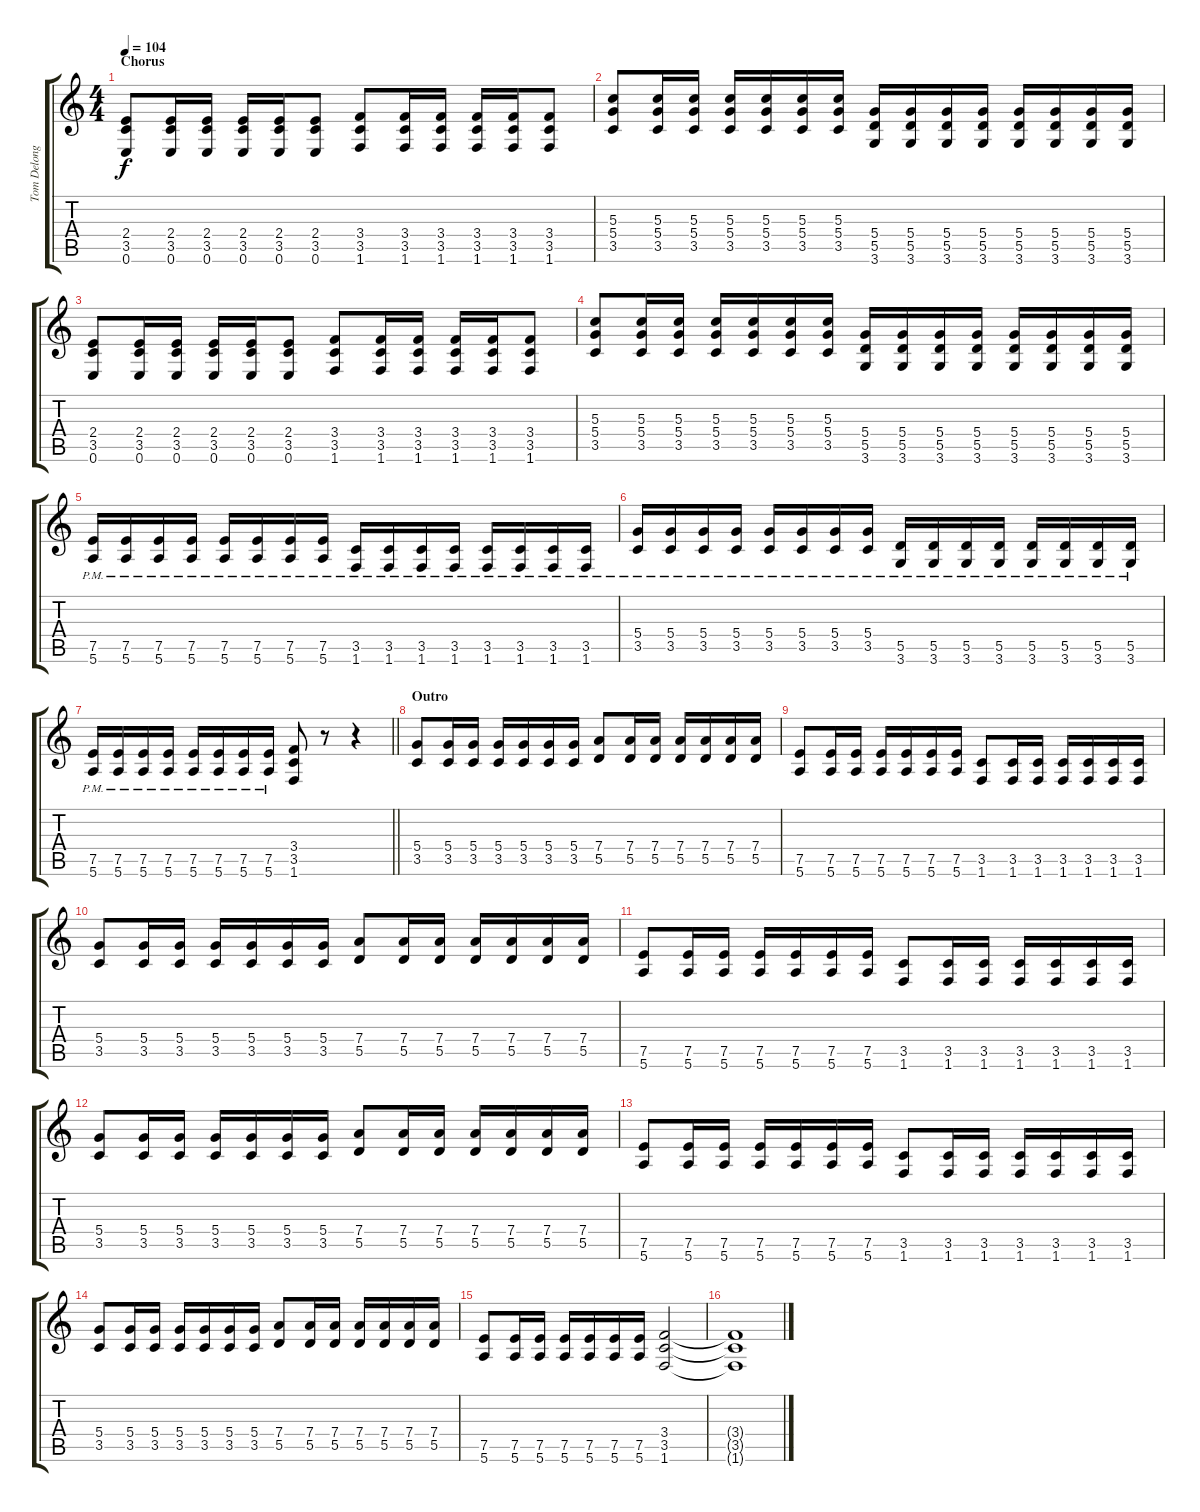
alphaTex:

\track ("Tom Delonge - Guitar" "Tom Delong") {instrument distortionguitar}
\staff {score tabs}
\tuning (E4 B3 G3 D3 A2 E2) {hide}
\ts (4 4)
\section ("" "Chorus")
\tempo 104
\clef g2
\ks c
(2.4 3.5 0.6).8{dy f} (2.4 3.5 0.6).16 (2.4 3.5 0.6).16 (2.4 3.5 0.6).16 (2.4 3.5 0.6).16 (2.4 3.5 0.6).8 (3.4 3.5 1.6).8 (3.4 3.5 1.6).16 (3.4 3.5 1.6).16 (3.4 3.5 1.6).16 (3.4 3.5 1.6).16 (3.4 3.5 1.6).8 |
(5.3 5.4 3.5).8 (5.3 5.4 3.5).16 (5.3 5.4 3.5).16 (5.3 5.4 3.5).16 (5.3 5.4 3.5).16 (5.3 5.4 3.5).16 (5.3 5.4 3.5).16 (5.4 5.5 3.6).16 (5.4 5.5 3.6).16 (5.4 5.5 3.6).16 (5.4 5.5 3.6).16 (5.4 5.5 3.6).16 (5.4 5.5 3.6).16 (5.4 5.5 3.6).16 (5.4 5.5 3.6).16 |
(2.4 3.5 0.6).8 (2.4 3.5 0.6).16 (2.4 3.5 0.6).16 (2.4 3.5 0.6).16 (2.4 3.5 0.6).16 (2.4 3.5 0.6).8 (3.4 3.5 1.6).8 (3.4 3.5 1.6).16 (3.4 3.5 1.6).16 (3.4 3.5 1.6).16 (3.4 3.5 1.6).16 (3.4 3.5 1.6).8 |
(5.3 5.4 3.5).8 (5.3 5.4 3.5).16 (5.3 5.4 3.5).16 (5.3 5.4 3.5).16 (5.3 5.4 3.5).16 (5.3 5.4 3.5).16 (5.3 5.4 3.5).16 (5.4 5.5 3.6).16 (5.4 5.5 3.6).16 (5.4 5.5 3.6).16 (5.4 5.5 3.6).16 (5.4 5.5 3.6).16 (5.4 5.5 3.6).16 (5.4 5.5 3.6).16 (5.4 5.5 3.6).16 |
(7.5{pm} 5.6{pm}).16 (7.5{pm} 5.6{pm}).16 (7.5{pm} 5.6{pm}).16 (7.5{pm} 5.6{pm}).16 (7.5{pm} 5.6{pm}).16 (7.5{pm} 5.6{pm}).16 (7.5{pm} 5.6{pm}).16 (7.5{pm} 5.6{pm}).16 (3.5{pm} 1.6{pm}).16 (3.5{pm} 1.6{pm}).16 (3.5{pm} 1.6{pm}).16 (3.5{pm} 1.6{pm}).16 (3.5{pm} 1.6{pm}).16 (3.5{pm} 1.6{pm}).16 (3.5{pm} 1.6{pm}).16 (3.5{pm} 1.6{pm}).16 |
(5.4{pm} 3.5{pm}).16 (5.4{pm} 3.5{pm}).16 (5.4{pm} 3.5{pm}).16 (5.4{pm} 3.5{pm}).16 (5.4{pm} 3.5{pm}).16 (5.4{pm} 3.5{pm}).16 (5.4{pm} 3.5{pm}).16 (5.4{pm} 3.5{pm}).16 (5.5{pm} 3.6{pm}).16 (5.5{pm} 3.6{pm}).16 (5.5{pm} 3.6{pm}).16 (5.5{pm} 3.6{pm}).16 (5.5{pm} 3.6{pm}).16 (5.5{pm} 3.6{pm}).16 (5.5{pm} 3.6{pm}).16 (5.5{pm} 3.6{pm}).16 |
\barLineRight lightlight
(7.5{pm} 5.6{pm}).16 (7.5{pm} 5.6{pm}).16 (7.5{pm} 5.6{pm}).16 (7.5{pm} 5.6{pm}).16 (7.5{pm} 5.6{pm}).16 (7.5{pm} 5.6{pm}).16 (7.5{pm} 5.6{pm}).16 (7.5{pm} 5.6{pm}).16 (3.4 3.5 1.6).8 r.8 r.4 |
\section ("" "Outro")
(5.4 3.5).8 (5.4 3.5).16 (5.4 3.5).16 (5.4 3.5).16 (5.4 3.5).16 (5.4 3.5).16 (5.4 3.5).16 (7.4 5.5).8 (7.4 5.5).16 (7.4 5.5).16 (7.4 5.5).16 (7.4 5.5).16 (7.4 5.5).16 (7.4 5.5).16 |
(7.5 5.6).8 (7.5 5.6).16 (7.5 5.6).16 (7.5 5.6).16 (7.5 5.6).16 (7.5 5.6).16 (7.5 5.6).16 (3.5 1.6).8 (3.5 1.6).16 (3.5 1.6).16 (3.5 1.6).16 (3.5 1.6).16 (3.5 1.6).16 (3.5 1.6).16 |
(5.4 3.5).8 (5.4 3.5).16 (5.4 3.5).16 (5.4 3.5).16 (5.4 3.5).16 (5.4 3.5).16 (5.4 3.5).16 (7.4 5.5).8 (7.4 5.5).16 (7.4 5.5).16 (7.4 5.5).16 (7.4 5.5).16 (7.4 5.5).16 (7.4 5.5).16 |
(7.5 5.6).8 (7.5 5.6).16 (7.5 5.6).16 (7.5 5.6).16 (7.5 5.6).16 (7.5 5.6).16 (7.5 5.6).16 (3.5 1.6).8 (3.5 1.6).16 (3.5 1.6).16 (3.5 1.6).16 (3.5 1.6).16 (3.5 1.6).16 (3.5 1.6).16 |
(5.4 3.5).8 (5.4 3.5).16 (5.4 3.5).16 (5.4 3.5).16 (5.4 3.5).16 (5.4 3.5).16 (5.4 3.5).16 (7.4 5.5).8 (7.4 5.5).16 (7.4 5.5).16 (7.4 5.5).16 (7.4 5.5).16 (7.4 5.5).16 (7.4 5.5).16 |
(7.5 5.6).8 (7.5 5.6).16 (7.5 5.6).16 (7.5 5.6).16 (7.5 5.6).16 (7.5 5.6).16 (7.5 5.6).16 (3.5 1.6).8 (3.5 1.6).16 (3.5 1.6).16 (3.5 1.6).16 (3.5 1.6).16 (3.5 1.6).16 (3.5 1.6).16 |
(5.4 3.5).8 (5.4 3.5).16 (5.4 3.5).16 (5.4 3.5).16 (5.4 3.5).16 (5.4 3.5).16 (5.4 3.5).16 (7.4 5.5).8 (7.4 5.5).16 (7.4 5.5).16 (7.4 5.5).16 (7.4 5.5).16 (7.4 5.5).16 (7.4 5.5).16 |
(7.5 5.6).8 (7.5 5.6).16 (7.5 5.6).16 (7.5 5.6).16 (7.5 5.6).16 (7.5 5.6).16 (7.5 5.6).16 (3.4 3.5 1.6).2 |
(3.4{t} 3.5{t} 1.6{t}).1
